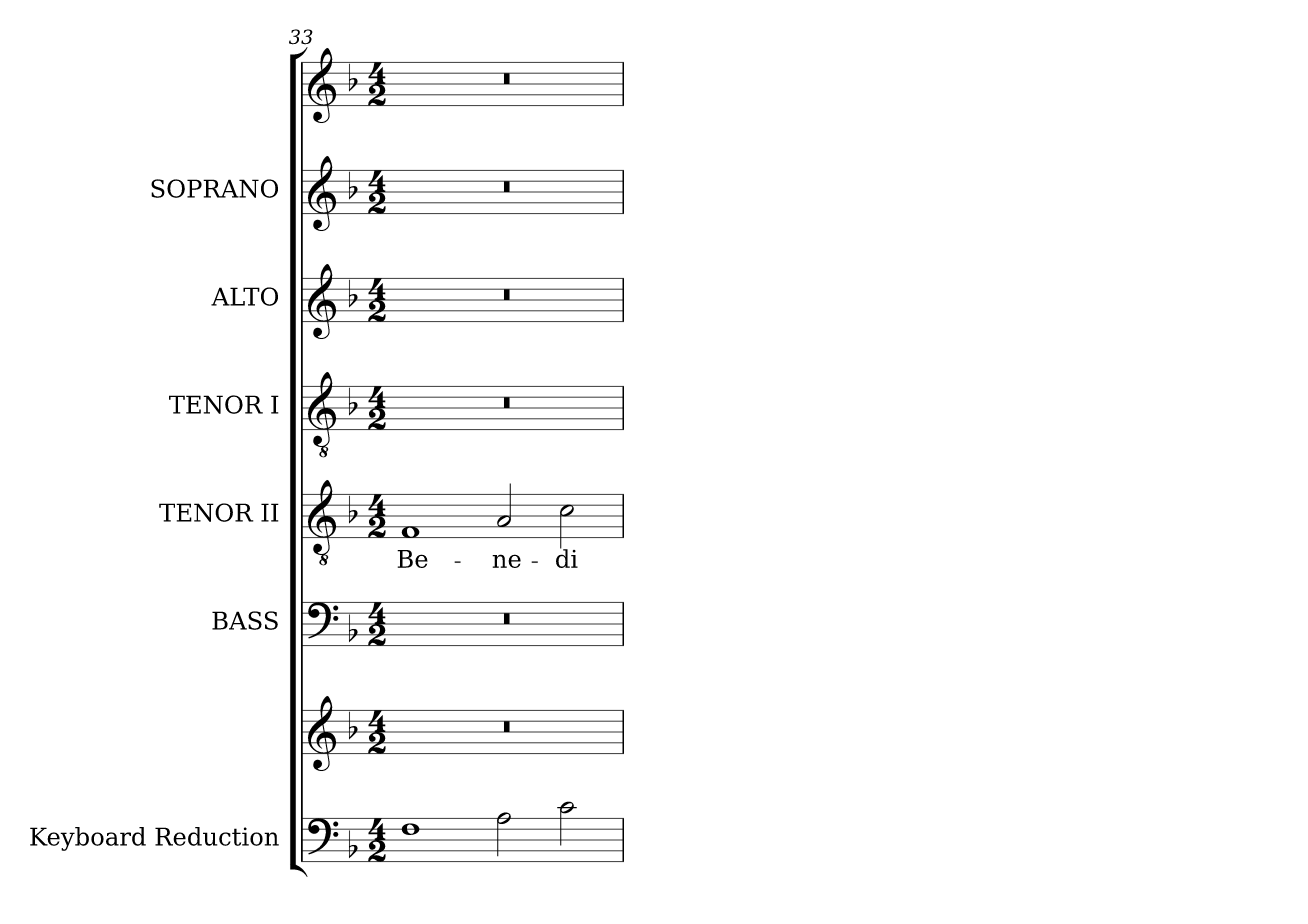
**kern	**kern	**kern	**kern	**text	**kern	**kern	**kern	**kern
*part7	*part7	*part6	*part5	*part5	*part4	*part3	*part2	*part1
*staff8	*staff7	*staff6	*staff5	*staff5	*staff4	*staff3	*staff2	*staff1
*I"Keyboard Reduction	*	*I"BASS	*I"TENOR II	*	*I"TENOR I	*I"ALTO	*I"SOPRANO	*
*I'Reduc.	*	*I'B.	*I'T. II	*	*I'T. I	*I'A.	*I'S.	*
!!LO:LB:g=z
*clefF4	*clefG2	*clefF4	*clefGv2	*	*clefGv2	*clefG2	*clefG2	*clefG2
*	*	*	*ITrd7c12	*	*ITrd7c12	*	*	*
*k[b-]	*k[b-]	*k[b-]	*k[b-]	*	*k[b-]	*k[b-]	*k[b-]	*k[b-]
*F:	*F:	*F:	*F:	*	*F:	*F:	*F:	*F:
*M4/2	*M4/2	*M4/2	*M4/2	*	*M4/2	*M4/2	*M4/2	*M4/2
=33	=33	=33	=33	=33	=33	=33	=33	=33
!	!LO:N:vis=1	!LO:N:vis=1	!	!	!	!	!	!
!	!	!	!	!LO:LY:b:color=#000000	!LO:N:vis=1	!LO:N:vis=1	!LO:N:vis=1	!LO:N:vis=1
1Fi	0r	0r	1FFi	Be-	0r	0r	0r	0r
!	!	!	!	!LO:LY:b:color=#000000	!	!	!	!
2Ai\	.	.	2AAi/	-ne-	.	.	.	.
!	!	!	!	!LO:LY:b:color=#000000	!	!	!	!
2ci\	.	.	2Ci\	-di-	.	.	.	.
=	=	=	=	=	=	=	=	=
*-	*-	*-	*-	*-	*-	*-	*-	*-
